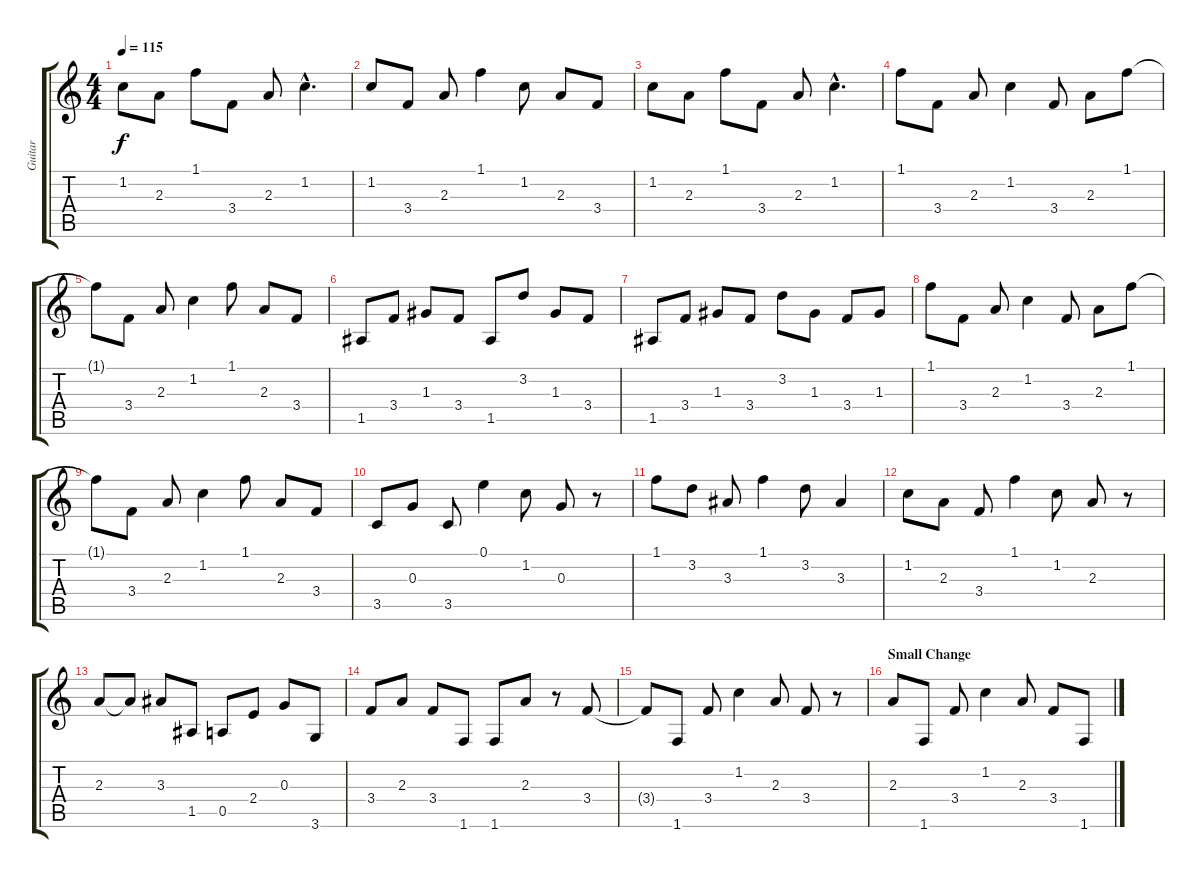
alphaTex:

\track ("Guitar  " "Guitar  ") {instrument electricguitarmuted}
\staff {score tabs}
\tuning (E4 B3 G3 D3 A2 E2) {hide}
\ts (4 4)
\tempo 115
\clef g2
\ks c
1.2.8{dy f} 2.3.8 1.1.8 3.4.8 2.3.8 1.2{hac}.4{d} |
1.2.8 3.4.8 2.3.8 1.1.4 1.2.8 2.3.8 3.4.8 |
1.2.8 2.3.8 1.1.8 3.4.8 2.3.8 1.2{hac}.4{d} |
1.1.8 3.4.8 2.3.8 1.2.4 3.4.8 2.3.8 1.1.8 |
1.1{t}.8 3.4.8 2.3.8 1.2.4 1.1.8 2.3.8 3.4.8 |
1.5.8 3.4.8 1.3.8 3.4.8 1.5.8 3.2.8 1.3.8 3.4.8 |
1.5.8 3.4.8 1.3.8 3.4.8 3.2.8 1.3.8 3.4.8 1.3.8 |
1.1.8 3.4.8 2.3.8 1.2.4 3.4.8 2.3.8 1.1.8 |
1.1{t}.8 3.4.8 2.3.8 1.2.4 1.1.8 2.3.8 3.4.8 |
3.5.8 0.3.8 3.5.8 0.1.4 1.2.8 0.3.8 r.8 |
1.1.8 3.2.8 3.3.8 1.1.4 3.2.8 3.3.4 |
1.2.8 2.3.8 3.4.8 1.1.4 1.2.8 2.3.8 r.8 |
2.3.8 2.3{t}.8 3.3.8 1.5.8 0.5.8 2.4.8 0.3.8 3.6.8 |
3.4.8 2.3.8 3.4.8 1.6.8 1.6.8 2.3.8 r.8 3.4.8 |
3.4{t}.8 1.6.8 3.4.8 1.2.4 2.3.8 3.4.8 r.8 |
\section ("" "Small Change")
2.3.8 1.6.8 3.4.8 1.2.4 2.3.8 3.4.8 1.6.8
